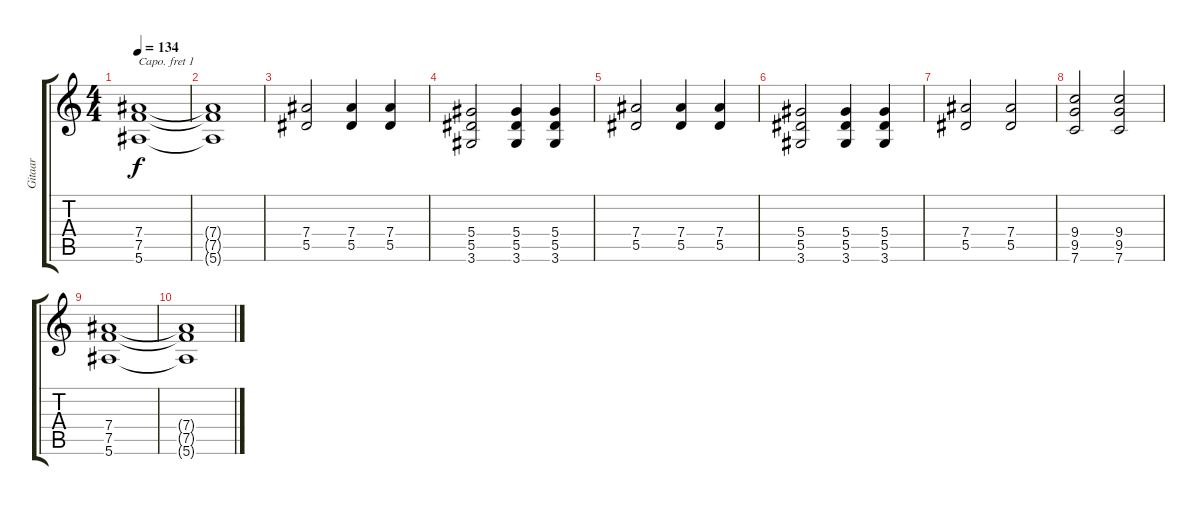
\track ("Gitaar" "Gitaar") {instrument electricguitarclean}
\staff {score tabs}
\capo 1
\tuning (E4 B3 G3 D3 A2 E2) {hide}
\ts (4 4)
\tempo 134
\clef g2
\ks c
(7.4 7.5 5.6).1{dy f} |
(7.4{t} 7.5{t} 5.6{t}).1 |
(7.4 5.5).2{volume 4} (7.4 5.5).4 (7.4 5.5).4 |
(5.4 5.5 3.6).2 (5.4 5.5 3.6).4 (5.4 5.5 3.6).4 |
(7.4 5.5).2 (7.4 5.5).4 (7.4 5.5).4 |
(5.4 5.5 3.6).2{volume 0} (5.4 5.5 3.6).4 (5.4 5.5 3.6).4 |
(7.4 5.5).2 (7.4 5.5).2 |
(9.4 9.5 7.6).2 (9.4 9.5 7.6).2 |
(7.4 7.5 5.6).1 |
(7.4{t} 7.5{t} 5.6{t}).1
